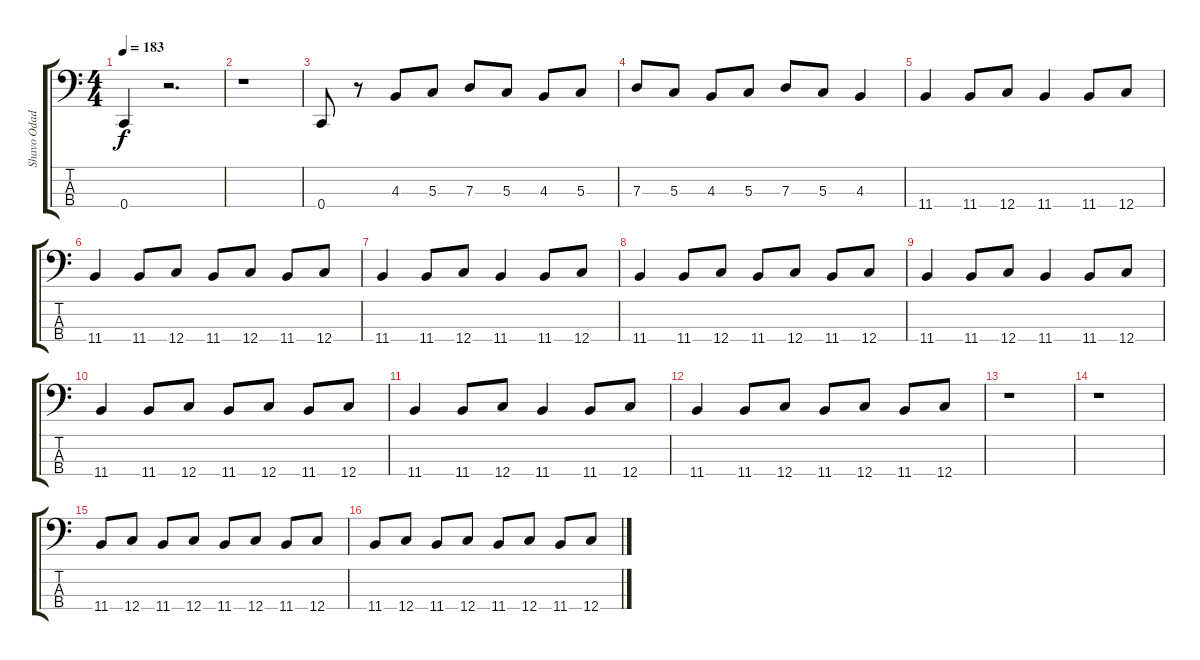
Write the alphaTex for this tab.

\track ("Shavo Odadjian" "Shavo Odad") {instrument electricbasspick}
\staff {score tabs}
\tuning (F2 C2 G1 C1) {hide}
\ts (4 4)
\tempo 183
\clef f4
\ks c
0.4.4{dy f} r.2{d} |
r.1 |
0.4.8 r.8 4.3.8 5.3.8 7.3.8 5.3.8 4.3.8 5.3.8 |
7.3.8 5.3.8 4.3.8 5.3.8 7.3.8 5.3.8 4.3.4 |
11.4.4 11.4.8 12.4.8 11.4.4 11.4.8 12.4.8 |
11.4.4 11.4.8 12.4.8 11.4.8 12.4.8 11.4.8 12.4.8 |
11.4.4 11.4.8 12.4.8 11.4.4 11.4.8 12.4.8 |
11.4.4 11.4.8 12.4.8 11.4.8 12.4.8 11.4.8 12.4.8 |
11.4.4 11.4.8 12.4.8 11.4.4 11.4.8 12.4.8 |
11.4.4 11.4.8 12.4.8 11.4.8 12.4.8 11.4.8 12.4.8 |
11.4.4 11.4.8 12.4.8 11.4.4 11.4.8 12.4.8 |
11.4.4 11.4.8 12.4.8 11.4.8 12.4.8 11.4.8 12.4.8 |
r.1 |
r.1 |
11.4.8 12.4.8 11.4.8 12.4.8 11.4.8 12.4.8 11.4.8 12.4.8 |
11.4.8 12.4.8 11.4.8 12.4.8 11.4.8 12.4.8 11.4.8 12.4.8
